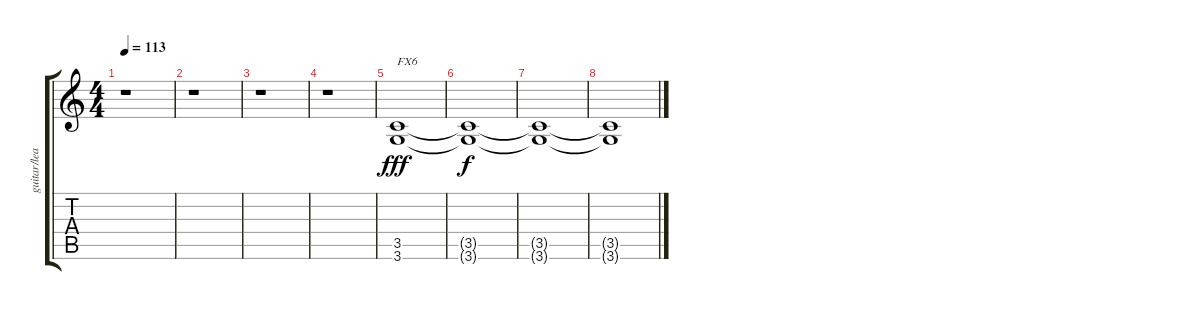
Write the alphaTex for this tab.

\track ("guitar/lead" "guitar/lea") {instrument distortionguitar}
\staff {score tabs}
\tuning (E4 B3 G3 D3 A2 E2) {hide}
\ts (4 4)
\tempo 113
\clef g2
\ks c
r.1{dy f} |
r.1 |
r.1 |
r.1 |
(3.5 3.6).1{txt "FX6" dy fff instrument fx6goblins} |
(3.5{t} 3.6{t}).1{dy f} |
(3.5{t} 3.6{t}).1 |
(3.5{t} 3.6{t}).1
